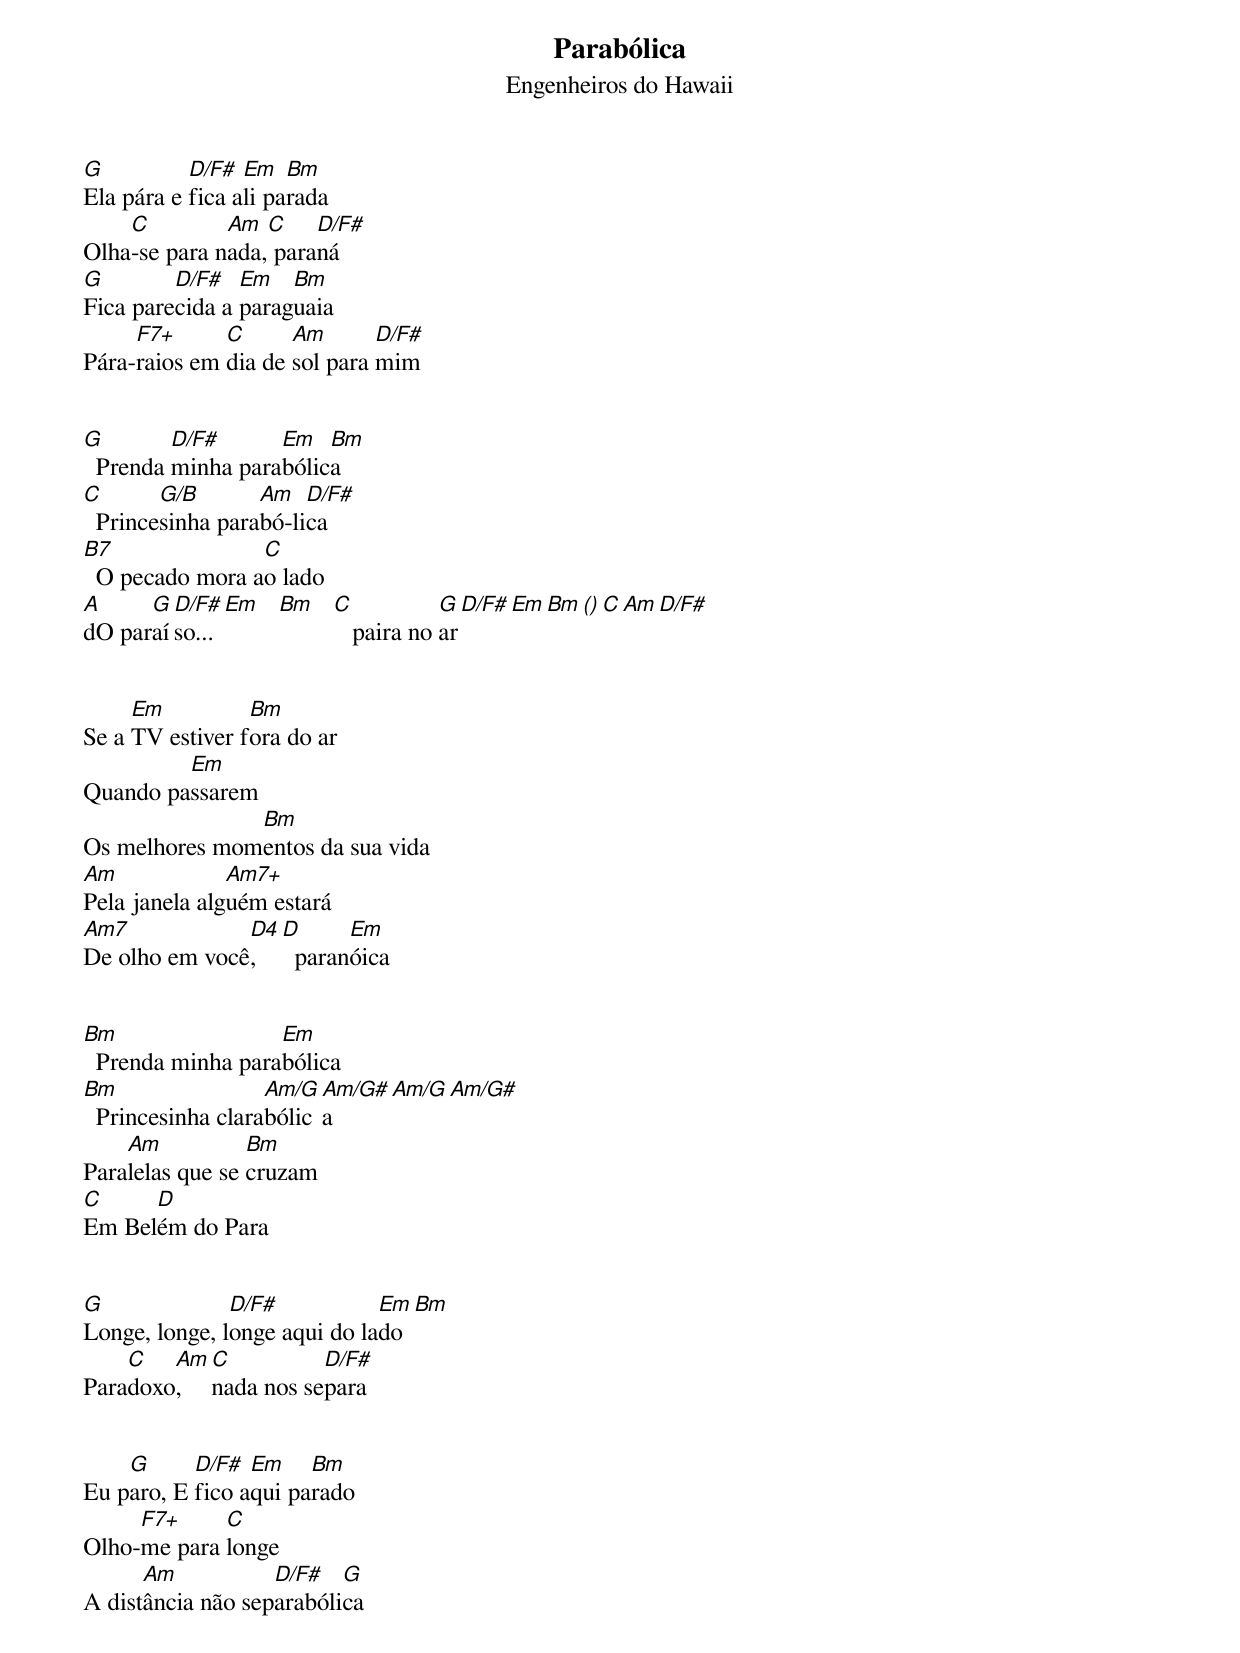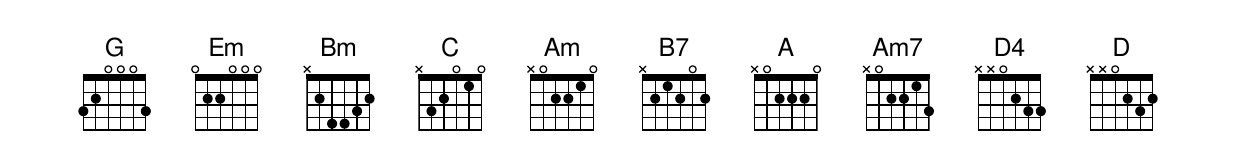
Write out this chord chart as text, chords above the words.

Parabólica
Engenheiros do Hawaii



G          D/F#  Em   Bm
Ela pára e fica ali parada
    C         Am  C    D/F#
Olha-se para nada, paraná
G        D/F#   Em   Bm
Fica parecida a paraguaia
     F7+      C      Am       D/F#
Pára-raios em dia de sol para mim


G        D/F#      Em   Bm
  Prenda minha parabólica
C       G/B       Am   D/F#
  Princesinha parabó-lica
B7               C
  O pecado mora ao lado
A     G D/F# Em Bm C           G D/F# Em Bm  () C Am D/F#
dO paraíso...         paira no ar


     Em          Bm
Se a TV estiver fora do ar
         Em
Quando passarem
               Bm
Os melhores momentos da sua vida
Am             Am7+
Pela janela alguém estará
Am7            D4 D      Em
De olho em você,    paranóica


Bm                 Em
  Prenda minha parabólica
Bm                 Am/G Am/G# Am/G Am/G#
  Princesinha clarabólica
    Am           Bm
Paralelas que se cruzam
C     D
Em Belém do Para


G              D/F#           Em Bm
Longe, longe, longe aqui do lado
    C   Am  C          D/F#
Paradoxo,   nada nos separa


    G      D/F#  Em    Bm
Eu paro, E fico aqui parado
     F7+     C
Olho-me para longe
      Am           D/F#   G
A distância não separabólica
